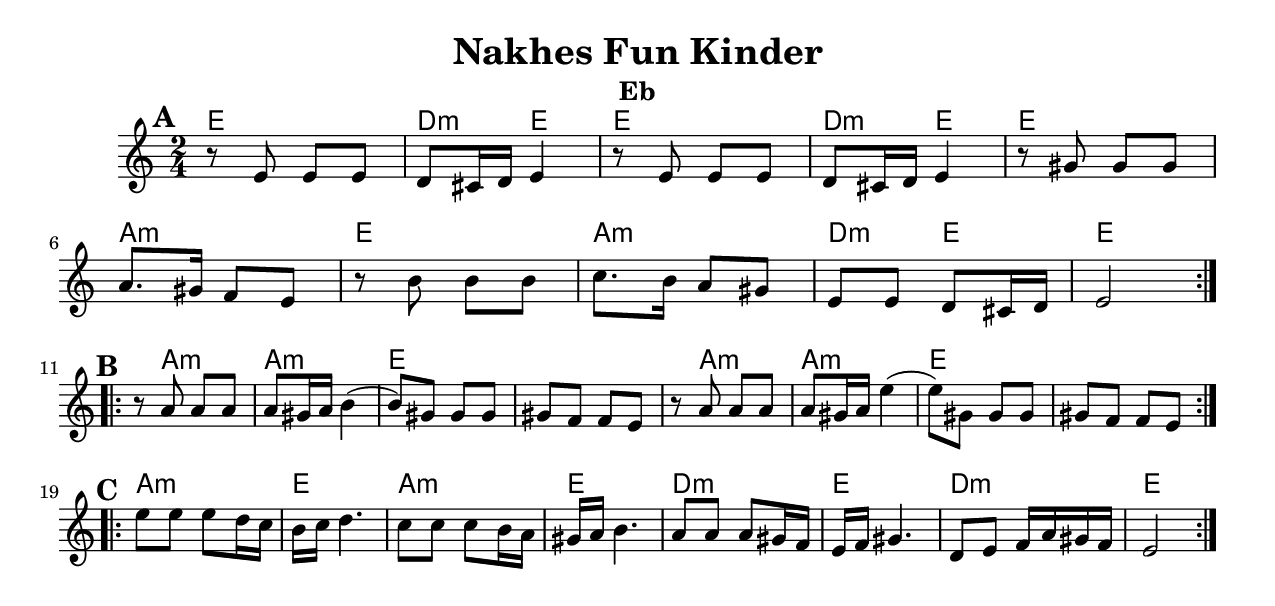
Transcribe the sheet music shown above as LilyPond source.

\version "2.18.0"
\language "english"
\pointAndClickOff
%\include "english.ly"
\pointAndClickOff
\paper{
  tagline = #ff
  print-all-headers = ##t
  #(set-paper-size "letter")
}
%date = #(strftime "%d-%m-%Y" (localtime (current-time)))

%\markup{ \italic{ \date }  }

%\markup{ Got something to say? }

global = {
  \clef treble
  \key g \minor
  \time 2/4
  \set Score.markFormatter = #format-mark-box-alphabet
}

%#################################### Melody ########################
melody = \relative c {
  \global
  %\partial 16*3 a16 d f   %lead in notes

  \repeat volta 2{
    \mark \default
    r8 d8 d8  d8  | %
    c8  b16 c16  d4 | %
    r8 d8 d8  d8  | %
    c8  b16 c16  d4 | %
    r8 fs8 fs8  fs8  | %
    g8.  fs16  ef8  d8  | %
    r8 a'8 a8  a8  | %
    bf8.  a16  g8  fs8  | %
    d8  d8  c8  b16 c16
    d2

  }
  \break
  \repeat volta 2{
    \mark \default
    r8 g8 g8  g8
    g8  fs16 g16  a4 (
    a8 )  fs8  fs8  fs8
    fs8  ef8  ef8  d8
    r8 g8 g8  g8
    g8  fs16 g16  d'4 (
    d8 )  fs,8  fs8  fs8
    fs8  ef8  ef8  d
  }
  \break
  \repeat volta 2{
    \mark \default
    d'8  d8  d8  c16 bf16
    a16  bf16  c4.
    bf8  bf  bf  a16 g
    fs16  g16  a4.
    g8  g8  g8  fs16 ef16
    d16  ef16  fs4.
    c8  d8  ef16  g16 fs16 ef16
    d2
  }

}
%################################# Lyrics #####################
%\addlyrics{  }
%################################# Chords #######################
harmonies = \chordmode {
  d2
  c4:m d4
  d2
  c4:m d4
  d2
  g2:m
  d2
  g2:m
  c4:m d4
  d2
  %b
  s8 g8*3:m
  g2:m
  d2*2
  s8 g8*3:m
  g2:m
  d2*2
  %C
  g2:m
  d2
  g2:m
  d2
  c2:m
  d2
  c2:m
  d2
}

\score {\transpose c a
  <<
    \new ChordNames {
      \set chordChanges = ##f
      \transpose d g
      \harmonies
    }
    \new Staff
    \transpose d g
    \melody
  >>
  \header{
    title= "Nakhes Fun Kinder"
    subtitle=""
    composer= ""
    instrument = "Eb"
    arranger= ""
  }
  \layout{indent = 1.0\cm}
  \midi {
    \tempo 4 = 120

    % \midi { }
  }
}
%{
% more verses:
\markup{}
\markup {
  \fill-line {
    \hspace #0.1 % distance from left margin
    \column {
      \line { "1."
	\column {
	  ""
	}
      }
      \hspace #0.2 % vertical distance between verses
      \line { "2."
	\column {
	 ""
	}
      }
    }
    \hspace #0.1  % horiz. distance between columns
    \column {
      \line { "3."
	\column {
	  ""
	}
      }
      \hspace #0.2 % distance between verses
      \line { "4."
	\column {
	 ""
	}
      }
    }
    \hspace #0.1 % distance to right margin
  }
}

%}
